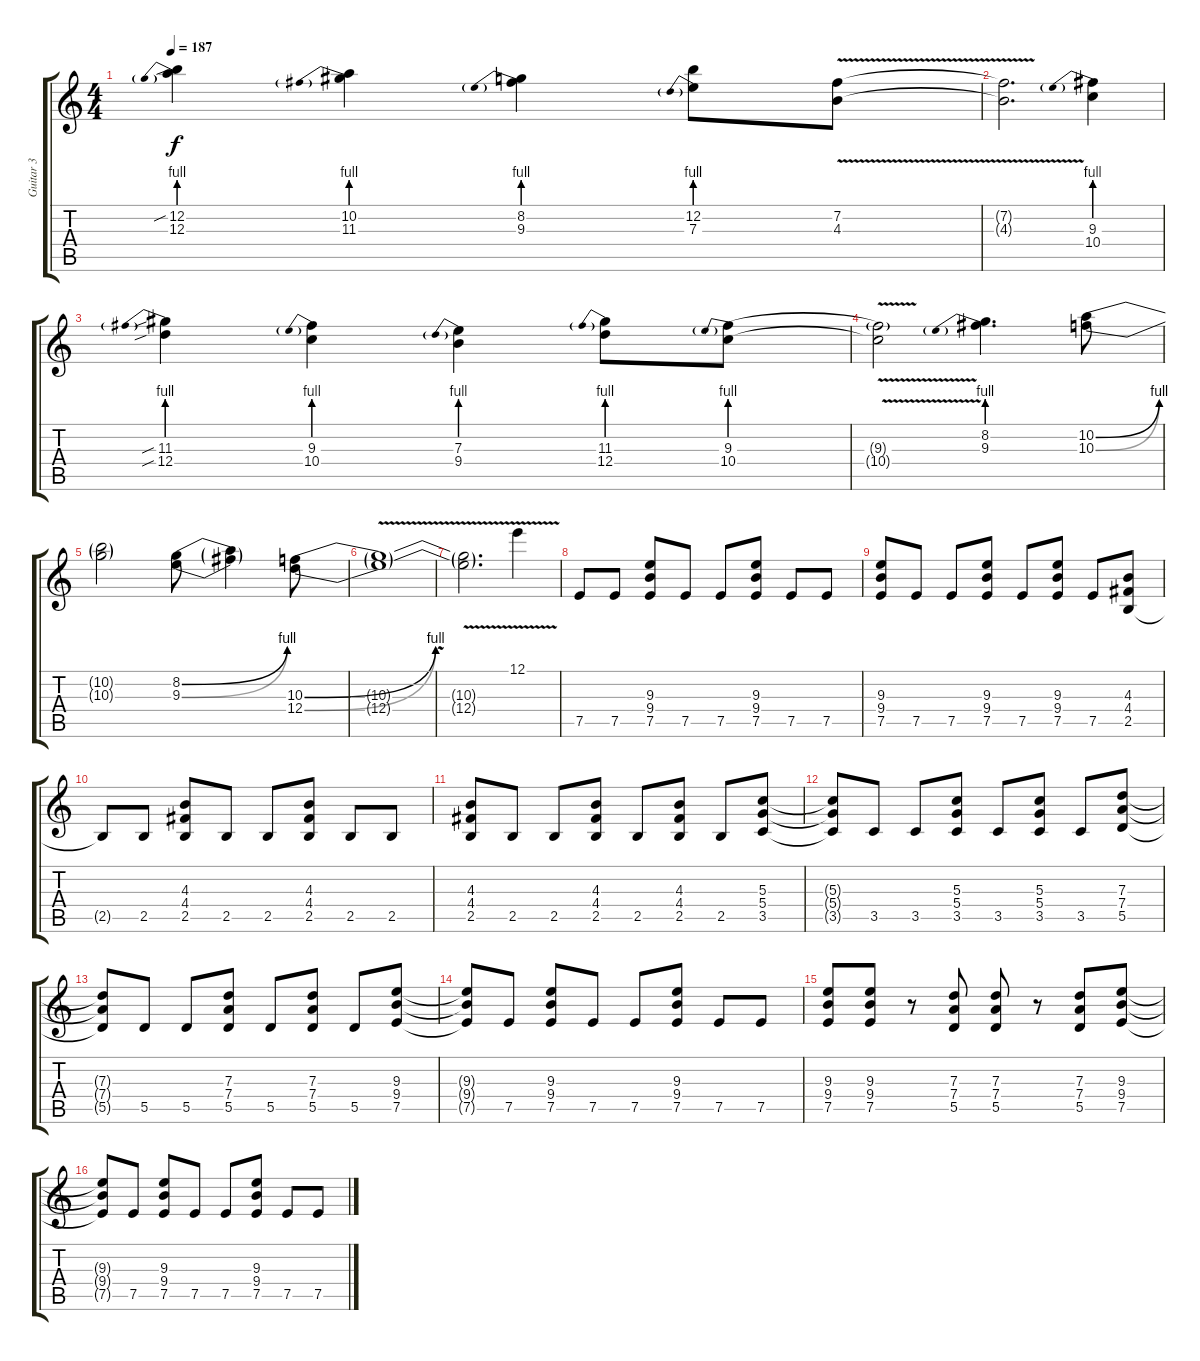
\track ("Guitar 3" "Guitar 3") {instrument overdrivenguitar}
\staff {score tabs}
\tuning (E4 B3 G3 D3 A2 E2) {hide}
\ts (4 4)
\tempo 187
\clef g2
\ks c
(12.2{sib} 12.3{be (prebend 0 4 60 4)}).4{dy f} (10.2 11.3{be (prebend 0 4 60 4)}).4 (8.2 9.3{be (prebend 0 4 60 4)}).4 (12.2 7.3{be (prebend 0 4 60 4)}).8 (7.2{v} 4.3{v}).8 |
(7.2{v t} 4.3{v t}).2{d} (9.3{be (prebend 0 4 60 4)} 10.4).4 |
(11.3{be (prebend 0 4 60 4) sib} 12.4{sib}).4 (9.3{be (prebend 0 4 60 4)} 10.4).4 (7.3{be (prebend 0 4 60 4)} 9.4).4 (11.3{be (prebend 0 4 60 4)} 12.4).8 (9.3{be (prebend 0 4 60 4)} 10.4).8 |
(9.3{v t} 10.4{v t}).2 (8.2 9.3{be (prebend 0 4 60 4)}).4{d} (10.2{be (bend 0 0 60 4)} 10.3{be (bend 0 0 60 4)}).8 |
(10.2{t} 10.3{t}).2 (8.2{be (bend 0 0 60 4)} 9.3{be (bend 0 0 60 4)}).8 (8.2{t} 9.3{t}).4 (10.3{be (bend 0 0 60 4)} 12.4{be (bend 0 0 60 4)}).8 |
(10.3{v t} 12.4{v t}).1 |
(10.3{v t} 12.4{v t}).2{d} 12.1{v}.4 |
7.5.8 7.5.8 (9.3 9.4 7.5).8 7.5.8 7.5.8 (9.3 9.4 7.5).8 7.5.8 7.5.8 |
(9.3 9.4 7.5).8 7.5.8 7.5.8 (9.3 9.4 7.5).8 7.5.8 (9.3 9.4 7.5).8 7.5.8 (4.3 4.4 2.5).8 |
2.5{t}.8 2.5.8 (4.3 4.4 2.5).8 2.5.8 2.5.8 (4.3 4.4 2.5).8 2.5.8 2.5.8 |
(4.3 4.4 2.5).8 2.5.8 2.5.8 (4.3 4.4 2.5).8 2.5.8 (4.3 4.4 2.5).8 2.5.8 (5.3 5.4 3.5).8 |
(5.3{t} 5.4{t} 3.5{t}).8 3.5.8 3.5.8 (5.3 5.4 3.5).8 3.5.8 (5.3 5.4 3.5).8 3.5.8 (7.3 7.4 5.5).8 |
(7.3{t} 7.4{t} 5.5{t}).8 5.5.8 5.5.8 (7.3 7.4 5.5).8 5.5.8 (7.3 7.4 5.5).8 5.5.8 (9.3 9.4 7.5).8 |
(9.3{t} 9.4{t} 7.5{t}).8 7.5.8 (9.3 9.4 7.5).8 7.5.8 7.5.8 (9.3 9.4 7.5).8 7.5.8 7.5.8 |
(9.3 9.4 7.5).8 (9.3 9.4 7.5).8 r.8 (7.3 7.4 5.5).8 (7.3 7.4 5.5).8 r.8 (7.3 7.4 5.5).8 (9.3 9.4 7.5).8 |
(9.3{t} 9.4{t} 7.5{t}).8 7.5.8 (9.3 9.4 7.5).8 7.5.8 7.5.8 (9.3 9.4 7.5).8 7.5.8 7.5.8
